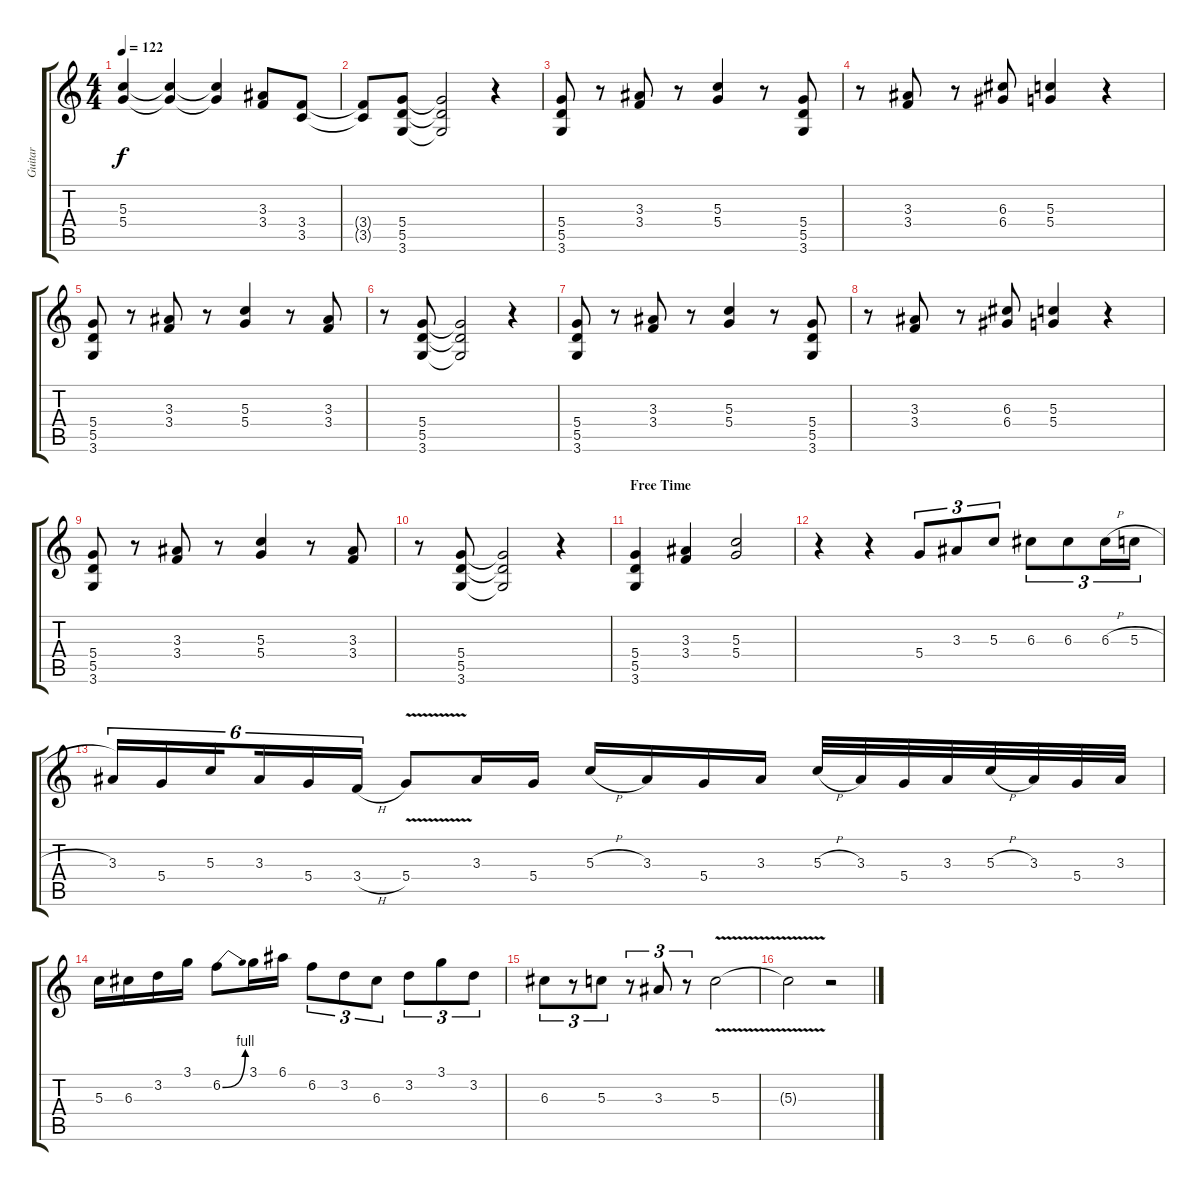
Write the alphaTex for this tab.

\track ("Guitar" "Guitar") {instrument overdrivenguitar}
\staff {score tabs}
\tuning (E4 B3 G3 D3 A2 E2) {hide}
\ts (4 4)
\tempo 122
\clef g2
\ks c
(5.3 5.4).4{dy f} (5.3{t} 5.4{t}).4 (5.3{t} 5.4{t}).4 (3.3 3.4).8 (3.4 3.5).8 |
(3.4{t} 3.5{t}).8 (5.4 5.5 3.6).8 (5.4{t} 5.5{t} 3.6{t}).2 r.4 |
(5.4 5.5 3.6).8 r.8 (3.3 3.4).8 r.8 (5.3 5.4).4 r.8 (5.4 5.5 3.6).8 |
r.8 (3.3 3.4).8 r.8 (6.3 6.4).8 (5.3 5.4).4 r.4 |
(5.4 5.5 3.6).8 r.8 (3.3 3.4).8 r.8 (5.3 5.4).4 r.8 (3.3 3.4).8 |
r.8 (5.4 5.5 3.6).8 (5.4{t} 5.5{t} 3.6{t}).2 r.4 |
(5.4 5.5 3.6).8{volume 12} r.8 (3.3 3.4).8 r.8 (5.3 5.4).4 r.8 (5.4 5.5 3.6).8 |
r.8 (3.3 3.4).8 r.8 (6.3 6.4).8 (5.3 5.4).4 r.4 |
(5.4 5.5 3.6).8 r.8 (3.3 3.4).8 r.8 (5.3 5.4).4 r.8 (3.3 3.4).8 |
r.8 (5.4 5.5 3.6).8 (5.4{t} 5.5{t} 3.6{t}).2 r.4 |
\section ("" "Free Time")
(5.4 5.5 3.6).4 (3.3 3.4).4 (5.3 5.4).2 |
r.4 r.4 5.4.8{tu (3 2)} 3.3.8{tu (3 2)} 5.3.8{tu (3 2)} 6.3.8{tu (3 2)} 6.3.8{tu (3 2)} 6.3{h}.16{tu (3 2)} 5.3{h}.16{tu (3 2)} |
3.3.16{tu (6 4)} 5.4.16{tu (6 4)} 5.3.16{tu (6 4) beam splitsecondary} 3.3.16{tu (6 4)} 5.4.16{tu (6 4)} 3.4{h}.16{tu (6 4)} 5.4{v}.8 3.3.16 5.4.16 5.3{h}.16 3.3.16 5.4.16 3.3.16 5.3{h}.32 3.3.32 5.4.32 3.3.32 5.3{h}.32 3.3.32 5.4.32 3.3.32 |
5.3.16 6.3.16 3.2.16 3.1.16 6.2{be (bend 0 0 60 4)}.8 3.1.16 6.1.16 6.2.8{tu (3 2)} 3.2.8{tu (3 2)} 6.3.8{tu (3 2)} 3.2.8{tu (3 2)} 3.1.8{tu (3 2)} 3.2.8{tu (3 2)} |
6.3.8{tu (3 2)} r.8{tu (3 2)} 5.3.8{tu (3 2)} r.8{tu (3 2)} 3.3.8{tu (3 2)} r.8{tu (3 2)} 5.3{v}.2 |
5.3{t}.2 r.2
